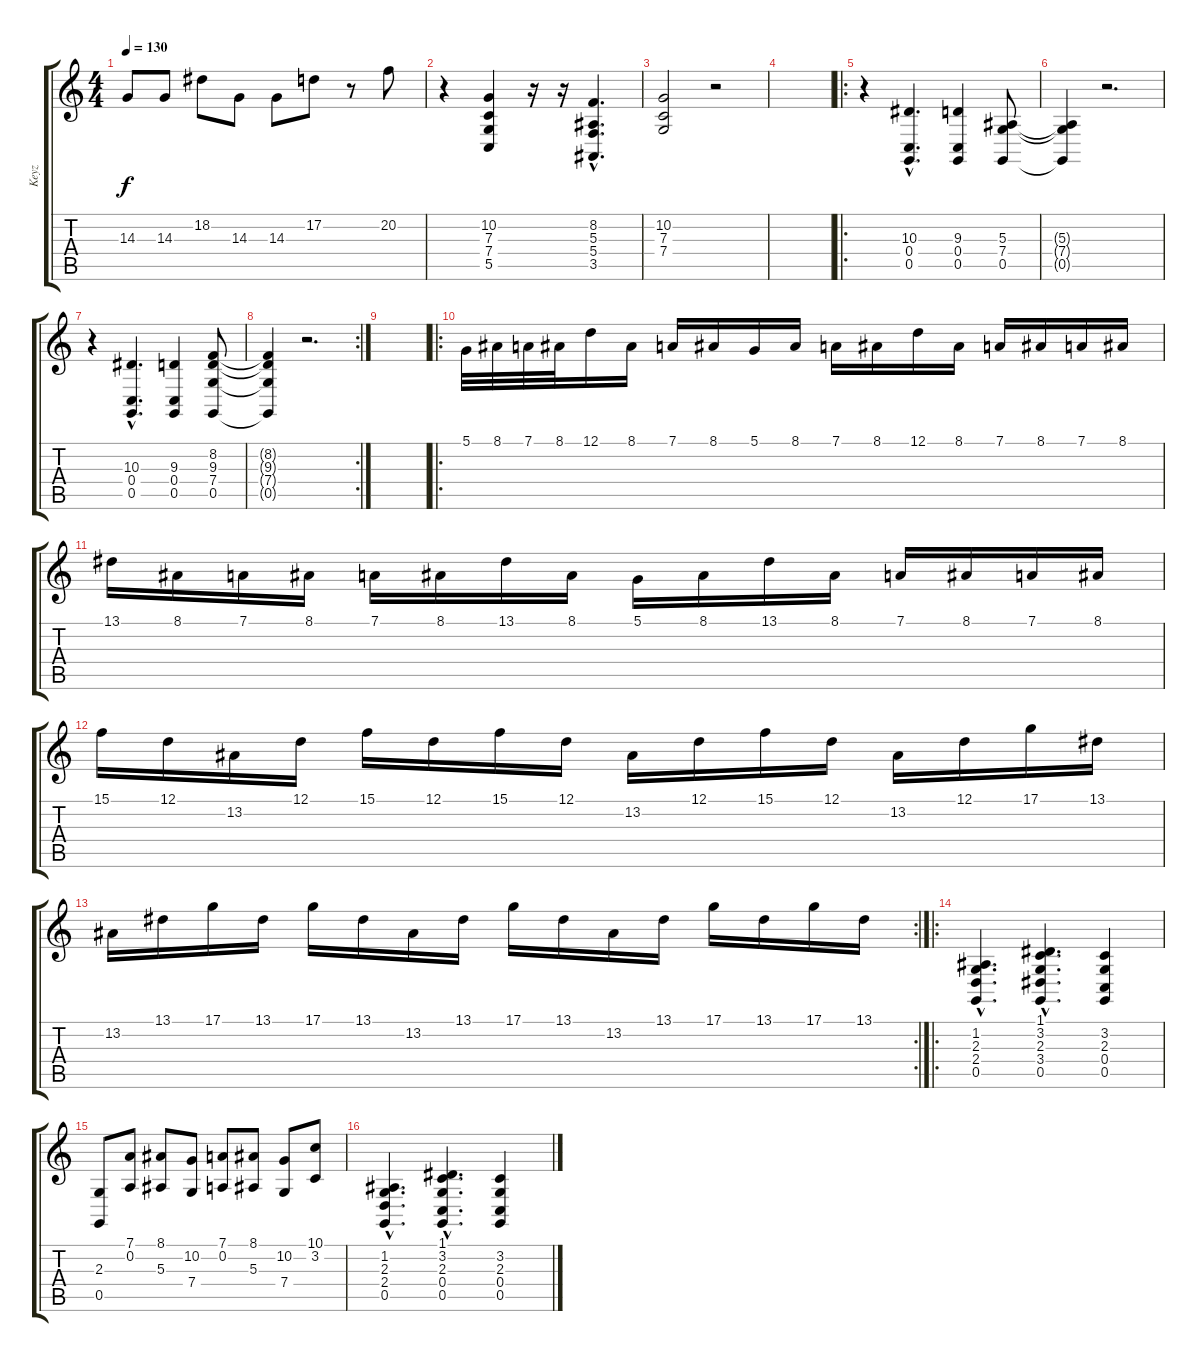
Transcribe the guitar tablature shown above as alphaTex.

\track ("Keyz" "Keyz") {instrument acousticgrandpiano}
\staff {score tabs}
\tuning (D4 A3 F3 C3 G2 D2) {hide}
\ts (4 4)
\tempo 130
\clef g2
\ks c
14.3.8{dy f} 14.3.8 18.2.8 14.3.8 14.3.8 17.2.8 r.8 20.2.8 |
r.4 (10.2 7.3 7.4 5.5).4{instrument stringensemble1} r.16 r.16 (8.2{hac} 5.3{hac} 5.4{hac} 3.5{hac}).4{d} |
(10.2 7.3 7.4).2 r.2 |
|
\ro
r.4 (10.3{hac} 0.4{hac} 0.5{hac}).4{d instrument stringensemble1} (9.3 0.4 0.5).4 (5.3 7.4 0.5).8 |
(5.3{t} 7.4{t} 0.5{t}).4 r.2{d} |
r.4 (10.3{hac} 0.4{hac} 0.5{hac}).4{d} (9.3 0.4 0.5).4 (8.2 9.3 7.4 0.5).8 |
\rc 2
(8.2{t} 9.3{t} 7.4{t} 0.5{t}).4 r.2{d} |
|
\ro
5.1.32{instrument orchestralharp} 8.1.32 7.1.32 8.1.32 12.1.16 8.1.16 7.1.16 8.1.16 5.1.16 8.1.16 7.1.16 8.1.16 12.1.16 8.1.16 7.1.16 8.1.16 7.1.16 8.1.16 |
13.1.16 8.1.16 7.1.16 8.1.16 7.1.16 8.1.16 13.1.16 8.1.16 5.1.16 8.1.16 13.1.16 8.1.16 7.1.16 8.1.16 7.1.16 8.1.16 |
15.1.16 12.1.16 13.2.16 12.1.16 15.1.16 12.1.16 15.1.16 12.1.16 13.2.16 12.1.16 15.1.16 12.1.16 13.2.16 12.1.16 17.1.16 13.1.16 |
\rc 2
13.2.16 13.1.16 17.1.16 13.1.16 17.1.16 13.1.16 13.2.16 13.1.16 17.1.16 13.1.16 13.2.16 13.1.16 17.1.16 13.1.16 17.1.16 13.1.16 |
\ro
(1.2{hac} 2.3{hac} 2.4{hac} 0.5{hac}).4{d instrument stringensemble1} (1.1{hac} 3.2{hac} 2.3{hac} 3.4{hac} 0.5{hac}).4{d} (3.2 2.3 0.4 0.5).4 |
(2.3 0.5).8{instrument stringensemble1} (7.1 0.2).8 (8.1 5.3).8 (10.2 7.4).8 (7.1 0.2).8 (8.1 5.3).8 (10.2 7.4).8 (10.1 3.2).8 |
(1.2{hac} 2.3{hac} 2.4{hac} 0.5{hac}).4{d instrument stringensemble1} (1.1{hac} 3.2{hac} 2.3{hac} 0.4{hac} 0.5{hac}).4{d} (3.2 2.3 0.4 0.5).4
